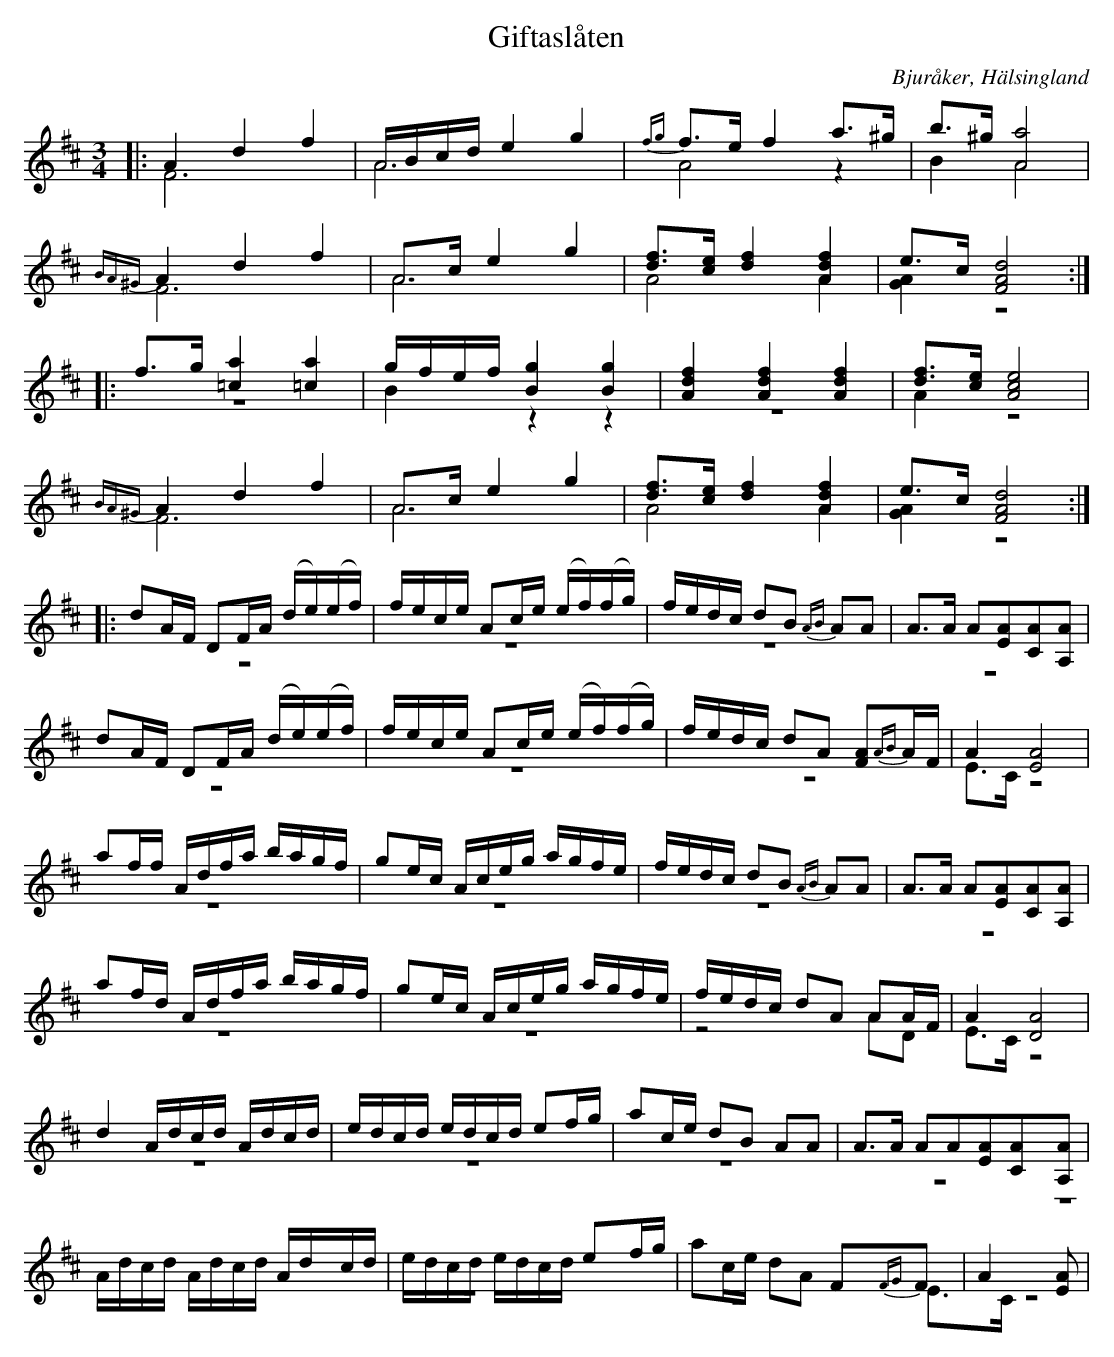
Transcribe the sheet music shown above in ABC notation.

X:1
T: Giftaslåten
O: Bjuråker, Hälsingland
M: 3/4
L: 1/8
K: D
V:1
V:2 merge
V:1
|: A2 d2 f2|A/B/c/d/ e2 g2|{fg}f>e f2 a>^g |b>^g [A4a4]|
 {BA^G}A2 d2 f2|A>c e2 g2|[df]>[ce] [d2f2] [A2d2f2]| e>c [F4A4d4]:|
|:f>g [=c2a2] [=c2a2]|g/f/e/f/ [B2g2] [B2g2]|[A2d2f2] [A2d2f2] [A2d2f2] |[df]>[ce] [A4c4e4]|
{BA^G}A2 d2 f2|A>c e2 g2|[df]>[ce] [d2f2] [A2d2f2]| e>c [F4A4d4]:|
|: dA/F/ DF/A/  (d/e/)(e/f/)|f/e/c/e/ Ac/e/ (e/f/)(f/g/)|f/e/d/c/ dB {AB}AA|A>A A[EA][CA][A,A]|
dA/F/ DF/A/ (d/e/)(e/f/)|f/e/c/e/ Ac/e/ (e/f/)(f/g/)|f/e/d/c/ dA [FA]{AB}A/F/|A2 [E4A4]|
af/f/ A/d/f/a/  b/a/g/f/| ge/c/ A/c/e/g/ a/g/f/e/|f/e/d/c/ dB {AB}AA|A>A A[EA][CA][A,A]|
af/d/ A/d/f/a/ b/a/g/f/|ge/c/ A/c/e/g/ a/g/f/e/|f/e/d/c/ dA AA/F/| A2 [D4A4]|
d2 A/d/c/d/ A/d/c/d/|e/d/c/d/ e/d/c/d/ ef/g/|ac/e/ dB AA|A>A AA[EA][CA][A,A]|
A/d/c/d/ A/d/c/d/ A/d/c/d/|e/d/c/d/ e/d/c/d/ ef/g/| ac/e/ dA F{FG}F|A2 [EA]|
V:2
|: F6| A6|A4 z2|B2 A4|
F6| A6|A4 A2|[G2A2] z4:|
|:z6|B2 z2 z2|z6|A2 z4|
F6|A6|A4 A2|[G2A2] z4:|
z6|z6|z6|z6|
z6|z6|z6|E>C z4|
z6|z6|z6|z6|
z6|z6|z4 AD|E>C z4|
z6|z6|z6|z6|
z6|z6|z6|E>C z4|
